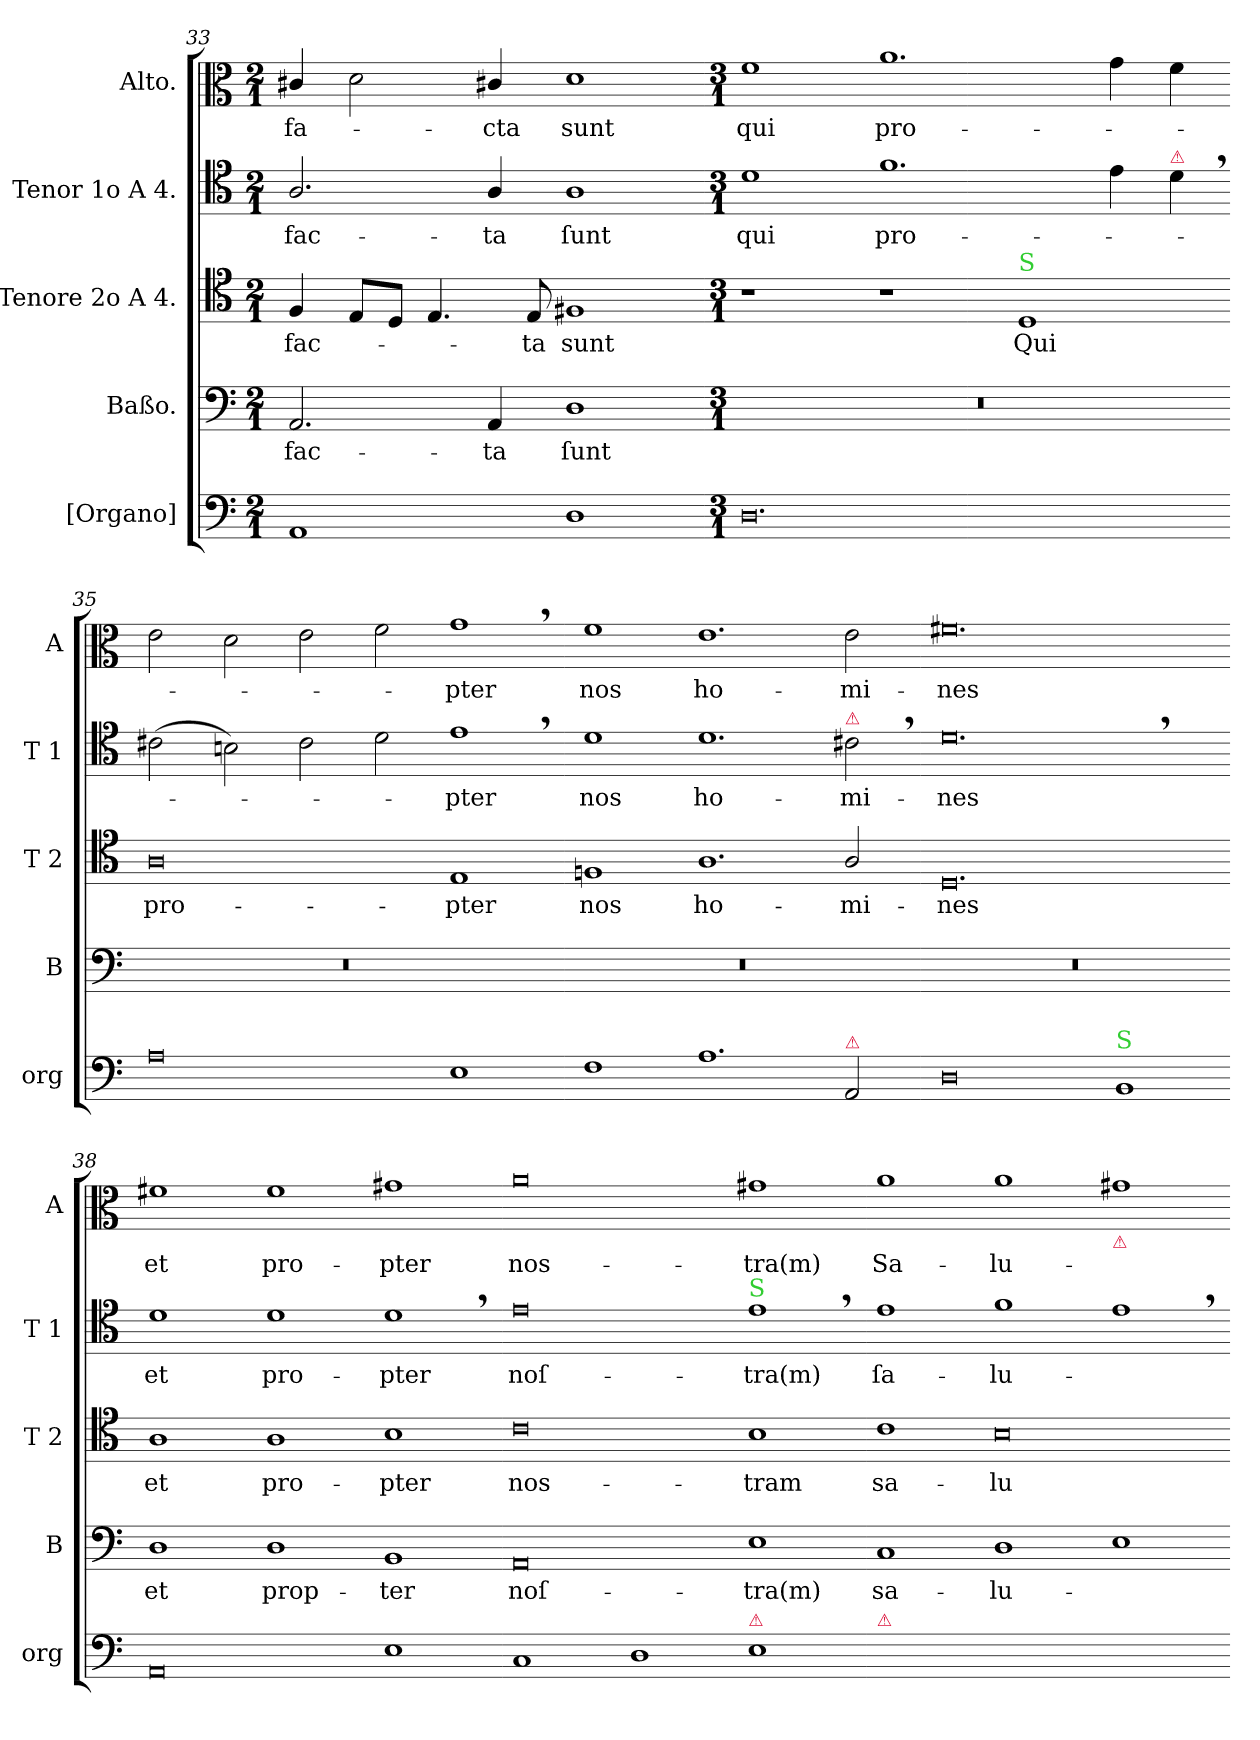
**kern	**kern	**text	**kern	**text	**kern	**text	**kern	**text
*part5	*part4	*part4	*part3	*part3	*part2	*part2	*part1	*part1
*staff5	*staff4	*staff4	*staff3	*staff3	*staff2	*staff2	*staff1	*staff1
*I"[Organo]	*I"Baßo.	*	*I"Tenore 2o A 4.	*	*I"Tenor 1o A 4.	*	*I"Alto.	*
*I'org	*I'B	*	*I'T 2	*	*I'T 1	*	*I'A	*
*clefF4	*clefF4	*	*clefC4	*	*clefC4	*	*clefC3	*
*k[]	*k[]	*	*k[]	*	*k[]	*	*k[]	*
*M2/1	*M2/1	*	*M2/1	*	*M2/1	*	*M2/1	*
=33	=33	=33	=33	=33	=33	=33	=33	=33
1AA	2.AA/	fac-	4F/	fac-	2.A/	fac-	4c#X/	fa-
.	.	.	8E/L	.	.	.	2d\	.
.	.	.	8D/J	.	.	.	.	.
.	.	.	4.E/	.	.	.	.	.
.	4AA/	-ta	.	.	4A/	-ta	4c#X/	-cta
.	.	.	8E/	-ta	.	.	.	.
1D	1D	ſunt	1F#X	sunt	1A	ſunt	1d	sunt
=34-	=34-	=34-	=34-	=34-	=34-	=34-	=34-	=34-
*M3/1	*M3/1	*	*M3/1	*	*M3/1	*	*M3/1	*
0.D	0.r	.	1r	.	1d	qui	1f	qui
.	.	.	1r	.	1.f	pro-	1.a	pro-
!	!	!	!LO:TX:a:color=limegreen:t=S	!	!	!	!	!
.	.	.	1D	Qui	.	.	.	.
.	.	.	.	.	4e\	.	4g\	.
!	!	!	!	!	!LO:TX:a:color=crimson:t=⚠	!	!	!
.	.	.	.	.	4d,\	.	4f\	.
=35-	=35-	=35-	=35-	=35-	=35-	=35-	=35-	=35-
0A	0.r	.	0A	pro-	(2c#X\	.	2e\	.
.	.	.	.	.	2Bn\)	.	2d\	.
.	.	.	.	.	2c#\	.	2e\	.
.	.	.	.	.	2d\	.	2f\	.
1E	.	.	1E	-pter	1e,	-pter	1g,<	-pter
=36-	=36-	=36-	=36-	=36-	=36-	=36-	=36-	=36-
1F	0.r	.	1Fn	nos	1d	nos	1f	nos
1.A	.	.	1.A	ho-	1.d	ho-	1.e	ho-
!	!	!	!	!	!LO:TX:a:color=crimson:t=⚠	!	!	!
!LO:TX:a:color=crimson:t=⚠	!	!	!	!	!	!	!	!
2AA/	.	.	2A/	-mi-	2c#X,\	-mi-	2e\	-mi-
=37-	=37-	=37-	=37-	=37-	=37-	=37-	=37-	=37-
0D	0.r	.	0.D	-nes	0.d,	-nes	0.f#X	-nes
!LO:TX:a:color=limegreen:t=S	!	!	!	!	!	!	!	!
1BB	.	.	.	.	.	.	.	.
=38-	=38-	=38-	=38-	=38-	=38-	=38-	=38-	=38-
0AA	1D	et	1A	et	1d	et	1f#X	et
.	1D	prop-	1A	pro-	1d	pro-	1f#	pro-
1E	1BB	-ter	1B	-pter	1d,	-pter	1g#X	-pter
=39-	=39-	=39-	=39-	=39-	=39-	=39-	=39-	=39-
1C	0AA	noſ-	0c	nos-	0e	noſ-	0a	nos-
1D	.	.	.	.	.	.	.	.
!	!	!	!	!	!LO:TX:a:color=limegreen:t=S	!	!	!
!LO:TX:a:color=crimson:t=⚠	!	!	!	!	!	!	!	!
1E	1E	-tra(m)	1B	-tram	1e,	-tra(m)	1g#X	-tra(m)
=40-	=40-	=40-	=40-	=40-	=40-	=40-	=40-	=40-
!LO:TX:a:color=crimson:t=⚠	!	!	!	!	!	!	!	!
0.ryy	1C	sa-	1c	sa-	1e	ſa-	1a	Sa-
.	1D	-lu-	0B	-lu-	1f	-lu-	1a	-lu-
!	!	!	!	!	!	!	!LO:TX:b:color=crimson:t=⚠	!
.	1E	.	.	.	1e,	.	1g#X	.
=-	=-	=-	=-	=-	=-	=-	=-	=-
*-	*-	*-	*-	*-	*-	*-	*-	*-
